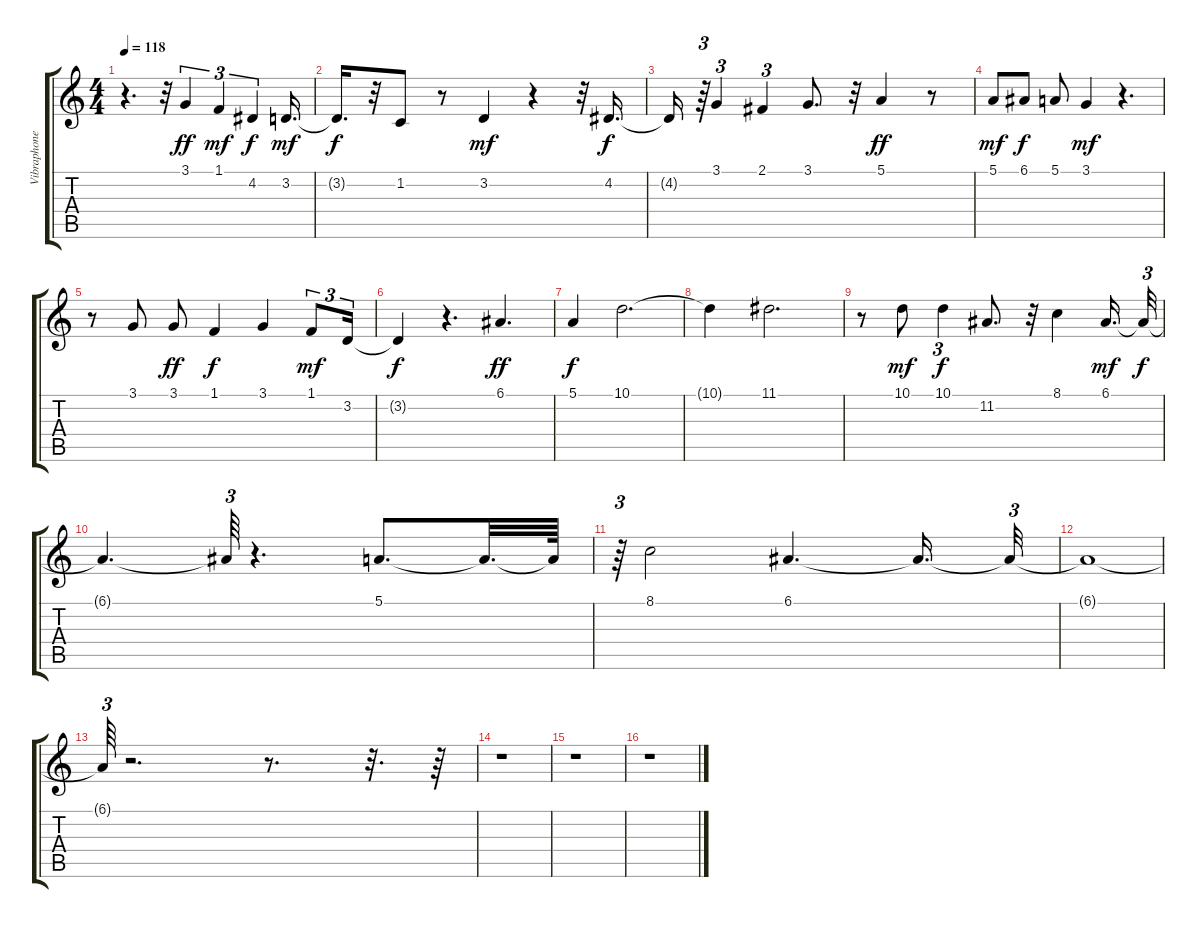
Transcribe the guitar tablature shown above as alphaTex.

\track ("Vibraphone" "Vibraphone") {instrument vibraphone}
\staff {score tabs}
\tuning (E4 B3 G3 D3 A2 E2) {hide}
\ts (4 4)
\tempo 118
\clef g2
\ks c
r.4{d dy mf} r.32 3.1.4{tu (3 2) dy ff} 1.1.4{tu (3 2) dy mf} 4.2.4{tu (3 2) dy f} 3.2.16{d dy mf} |
3.2{t}.16{d dy f} r.32 1.2.8 r.8 3.2.4{dy mf} r.4 r.32 4.2.16{d dy f} |
4.2{t}.16 r.64{tu (3 2)} 3.1.4{tu (3 2)} 2.1.4{tu (3 2)} 3.1.8{d} r.32 5.1.4{dy ff} r.8 |
5.1.8{dy mf} 6.1.8{dy f} 5.1.8 3.1.4{dy mf} r.4{d} |
r.8 3.1.8 3.1.8{dy ff} 1.1.4{dy f} 3.1.4 1.1.8{tu (3 2) dy mf} 3.2.16{tu (3 2)} |
3.2{t}.4{dy f} r.4{d} 6.1.4{d dy ff} |
5.1.4{dy f} 10.1.2{d} |
10.1{t}.4 11.1.2{d} |
r.8 10.1.8{dy mf} 10.1.4{tu (3 2) dy f} 11.2.8{d} r.32 8.1.4 6.1.16{d dy mf} 6.1{t}.32{tu (3 2) dy f} |
6.1{t}.4{d} 6.1{t}.64{tu (3 2)} r.4{d} 5.1.8{d} 5.1{t}.32{d} 5.1{t}.64 |
r.64{tu (3 2)} 8.1.2 6.1.4{d} 6.1{t}.16{d} 6.1{t}.32{tu (3 2)} |
6.1{t}.1 |
6.1{t}.64{tu (3 2)} r.2{d} r.8{d} r.32{d} r.64 |
r.1 |
r.1 |
r.1
